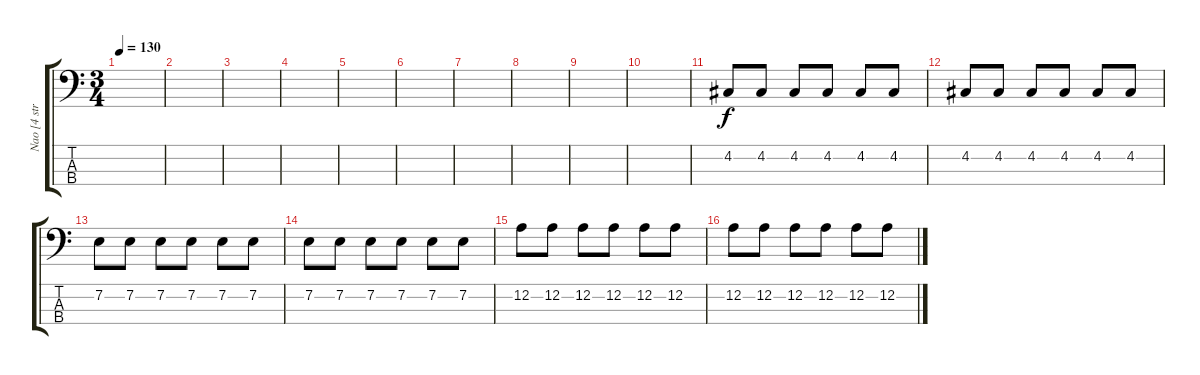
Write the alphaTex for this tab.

\track ("Nao [4 string]" "Nao [4 str") {mute instrument electricbassfinger}
\staff {score tabs}
\tuning (D2 A1 E1 B0) {hide}
\ts (3 4)
\tempo 130
\clef f4
\ks c
|
|
|
|
|
|
|
|
|
|
4.2.8 4.2.8 4.2.8 4.2.8 4.2.8 4.2.8 |
4.2.8 4.2.8 4.2.8 4.2.8 4.2.8 4.2.8 |
7.2.8 7.2.8 7.2.8 7.2.8 7.2.8 7.2.8 |
7.2.8 7.2.8 7.2.8 7.2.8 7.2.8 7.2.8 |
12.2.8 12.2.8 12.2.8 12.2.8 12.2.8 12.2.8 |
12.2.8 12.2.8 12.2.8 12.2.8 12.2.8 12.2.8
